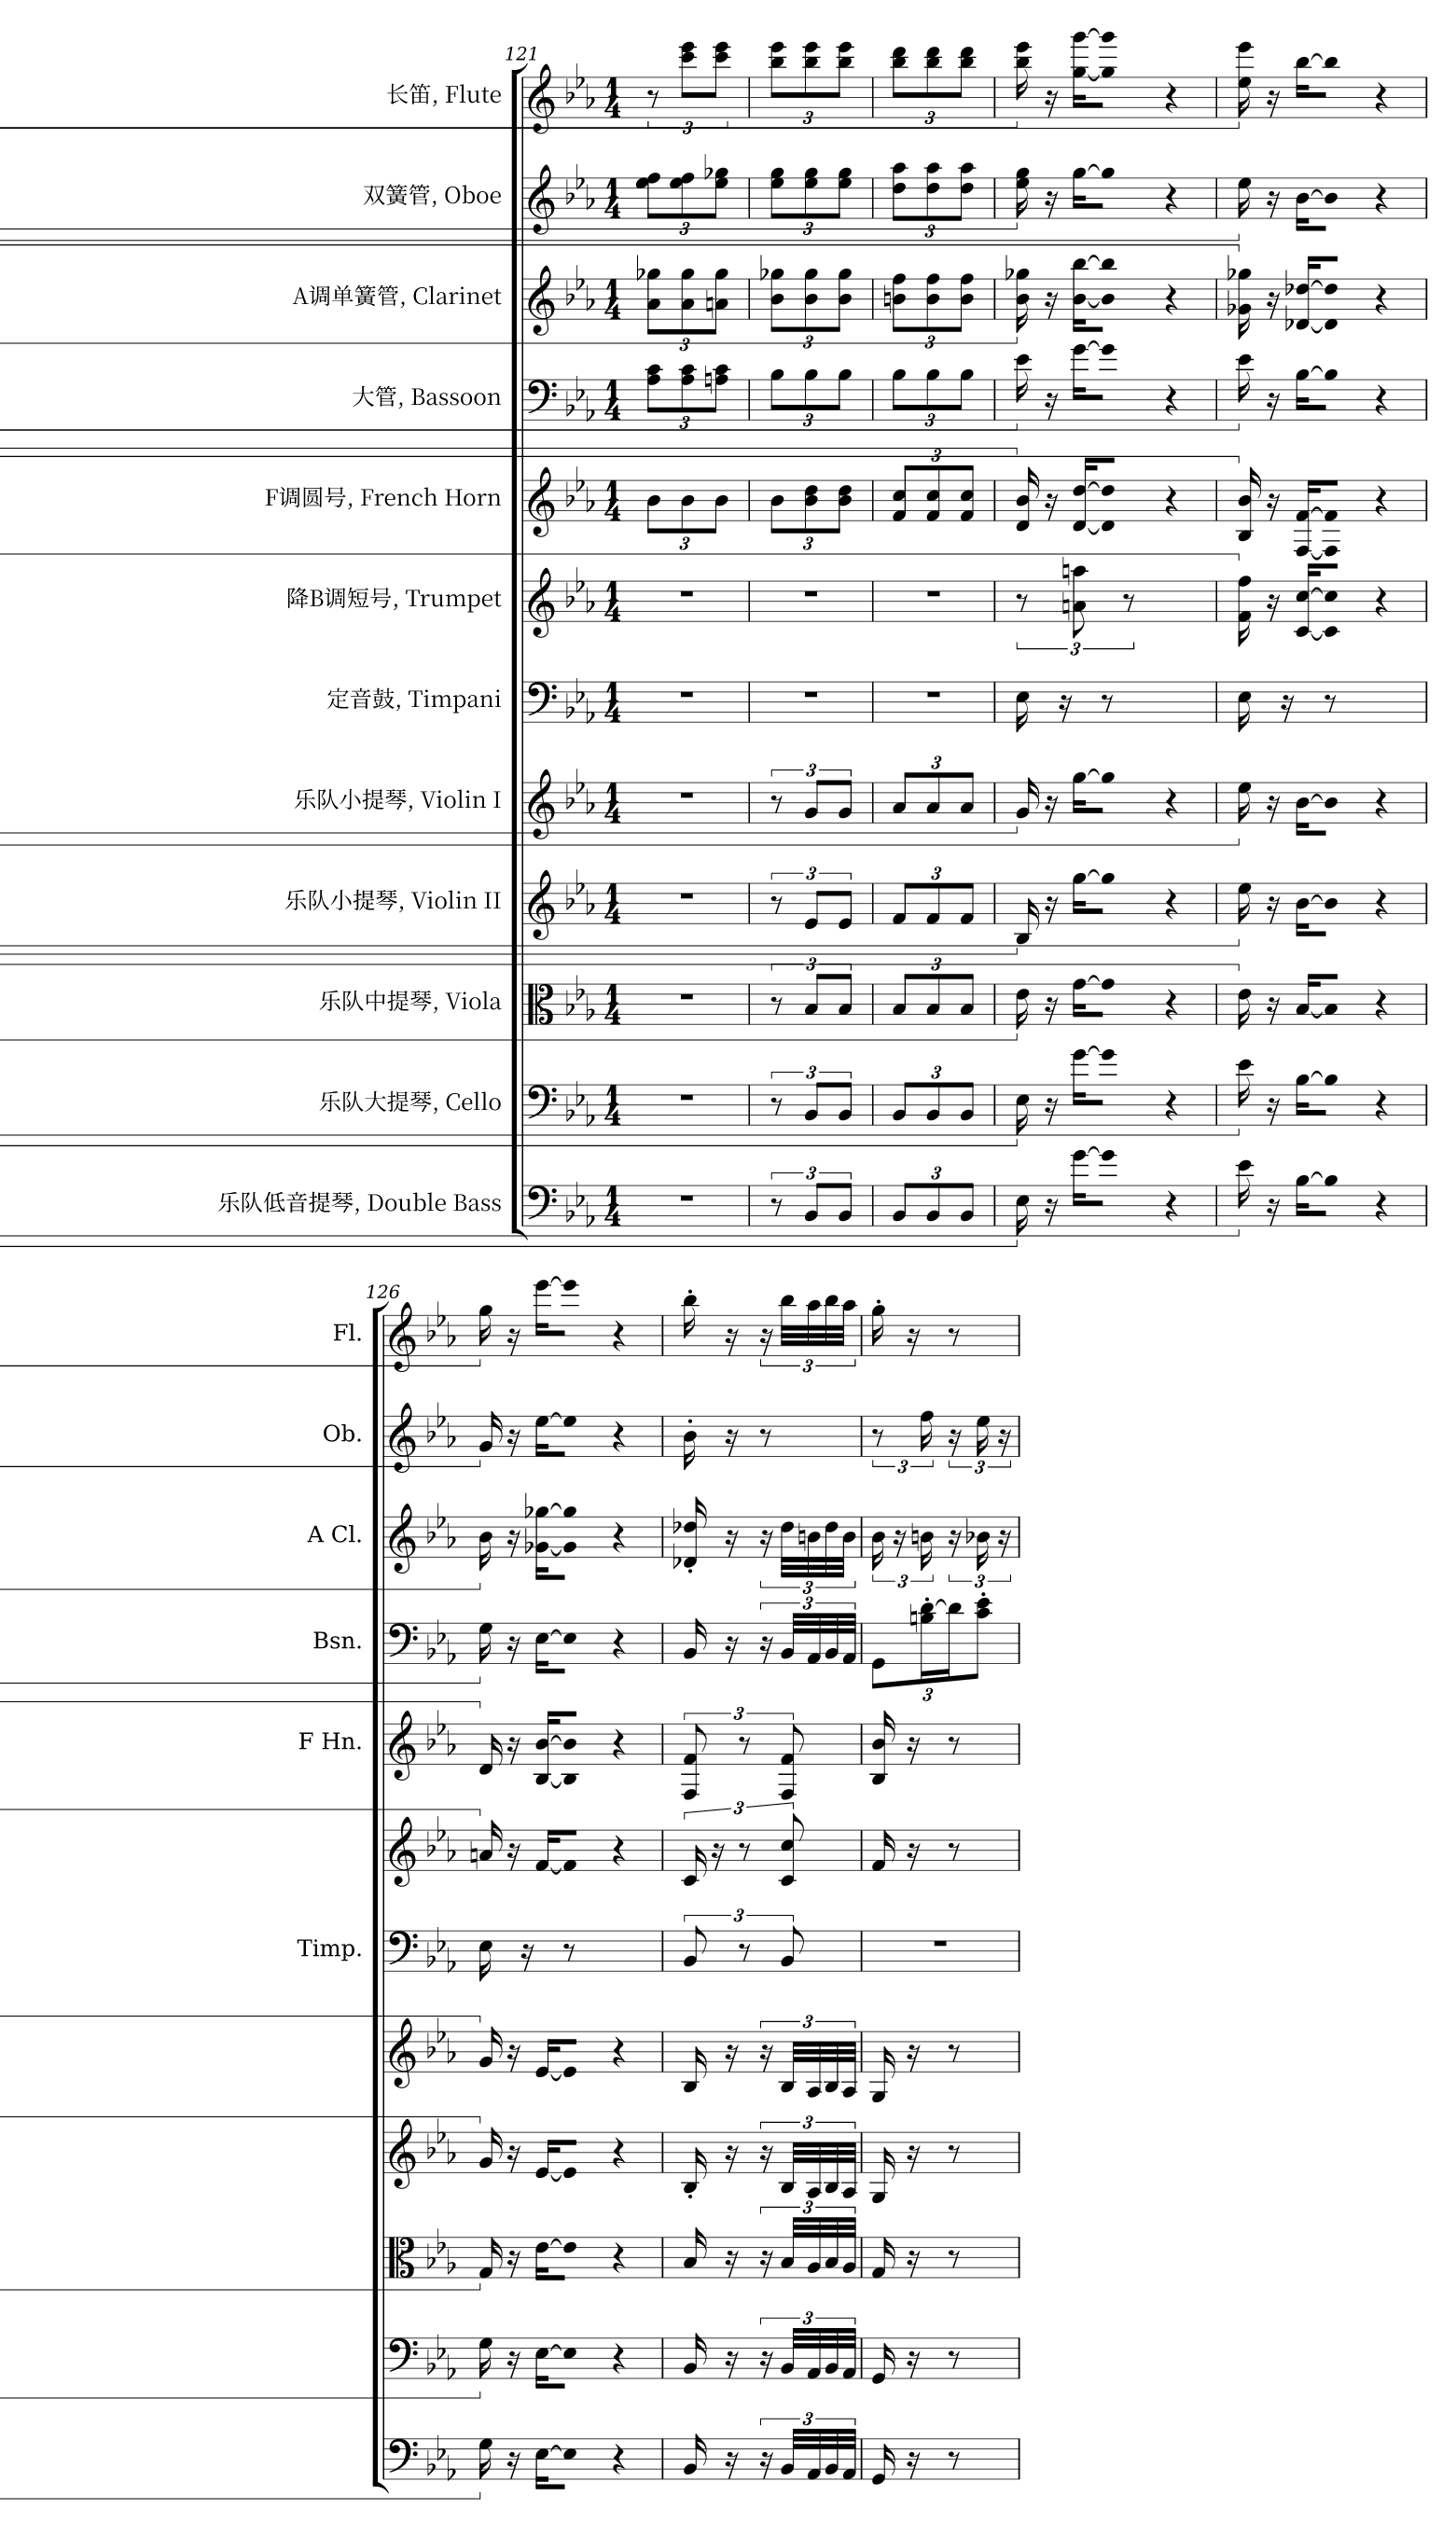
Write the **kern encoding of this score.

**kern	**kern	**kern	**kern	**kern	**kern	**kern	**kern	**kern	**kern	**kern	**kern
*part12	*part11	*part10	*part9	*part8	*part7	*part6	*part5	*part4	*part3	*part2	*part1
*staff12	*staff11	*staff10	*staff9	*staff8	*staff7	*staff6	*staff5	*staff4	*staff3	*staff2	*staff1
*I"乐队低音提琴, Double Bass	*I"乐队大提琴, Cello	*I"乐队中提琴, Viola	*I"乐队小提琴, Violin II	*I"乐队小提琴, Violin I	*I"定音鼓, Timpani	*I"降B调短号, Trumpet	*I"F调圆号, French Horn	*I"大管, Bassoon	*I"A调单簧管, Clarinet	*I"双簧管, Oboe	*I"长笛, Flute
*	*	*	*	*	*I'Timp.	*	*I'F Hn.	*I'Bsn.	*I'A Cl.	*I'Ob.	*I'Fl.
*clefF4	*clefF4	*clefC3	*clefG2	*clefG2	*clefF4	*clefG2	*clefG2	*clefF4	*clefG2	*clefG2	*clefG2
*ITrd7c12	*	*	*	*	*	*ITrd1c2	*ITrd4c7	*	*ITrd2c3	*	*
*k[b-e-a-]	*k[b-e-a-]	*k[b-e-a-]	*k[b-e-a-]	*k[b-e-a-]	*k[b-e-a-]	*k[b-e-a-d-g-]	*k[b-e-a-d-]	*k[b-e-a-]	*k[]	*k[b-e-a-]	*k[b-e-a-]
*M1/4	*M1/4	*M1/4	*M1/4	*M1/4	*M1/4	*M1/4	*M1/4	*M1/4	*M1/4	*M1/4	*M1/4
*	*	*	*	*	*	*	*Xbrackettup	*Xbrackettup	*Xbrackettup	*Xbrackettup	*
=121	=121	=121	=121	=121	=121	=121	=121	=121	=121	=121	=121
4r	4r	4r	4r	4r	4r	4r	12e-\L	12A-\ 12c\L	12f\ 12ee-X\L	12ee-\ 12ff\L	12r
.	.	.	.	.	.	.	12e-\	12A-\ 12c\	12f\ 12ee-\	12ee-\ 12ff\	12ccc\ 12eee-\L
.	.	.	.	.	.	.	12e-\J	12An\ 12c\J	12f#X\ 12ee-\J	12ee-\ 12gg-X\J	12ccc\ 12eee-\J
=122	=122	=122	=122	=122	=122	=122	=122	=122	=122	=122	=122
*	*	*	*	*	*	*	*	*	*	*	*Xbrackettup
12r	12r	12r	12r	12r	4r	4r	12e-\L	12B-\L	12g\ 12ee-X\L	12ee-\ 12gg\L	12bb-\ 12eee-\L
12BBB-/L	12BB-/L	12B-/L	12e-/L	12g/L	.	.	12e-\ 12g\	12B-\	12g\ 12ee-\	12ee-\ 12gg\	12bb-\ 12eee-\
12BBB-/J	12BB-/J	12B-/J	12e-/J	12g/J	.	.	12e-\ 12g\J	12B-\J	12g\ 12ee-\J	12ee-\ 12gg\J	12bb-\ 12eee-\J
=123	=123	=123	=123	=123	=123	=123	=123	=123	=123	=123	=123
*Xbrackettup	*Xbrackettup	*Xbrackettup	*Xbrackettup	*Xbrackettup	*	*	*	*	*	*	*
12BBB-/L	12BB-/L	12B-/L	12f/L	12a-/L	4r	4r	12B-/ 12f/L	12B-\L	12g#X\ 12dd\L	12dd\ 12aa-\L	12bb-\ 12ddd\L
12BBB-/	12BB-/	12B-/	12f/	12a-/	.	.	12B-/ 12f/	12B-\	12g#\ 12dd\	12dd\ 12aa-\	12bb-\ 12ddd\
12BBB-/J	12BB-/J	12B-/J	12f/J	12a-/J	.	.	12B-/ 12f/J	12B-\J	12g#\ 12dd\J	12dd\ 12aa-\J	12bb-\ 12ddd\J
=124	=124	=124	=124	=124	=124	=124	=124	=124	=124	=124	=124
*brackettup	*brackettup	*brackettup	*brackettup	*brackettup	*	*	*brackettup	*brackettup	*brackettup	*brackettup	*brackettup
24EE-\	24E-\	24e-\	24B-/	24g/	16E-\	12r	24G/ 24e-/	24e-\	24g\ 24ee-X\	24ee-\ 24gg\	24bb-\ 24eee-\
24r	24r	24r	24r	24r	.	.	24r	24r	24r	24r	24r
.	.	.	.	.	16r	.	.	.	.	.	.
[24G\LL	[24g\LL	[24g\LL	[24gg\LL	[24gg\LL	.	12gn\ 12ggn\	[24G/ [24g/LL	[24g\LL	[24g\ [24gg\LL	[24gg\LL	[24gg\ [24ggg\LL
16G\JJ]	16g\JJ]	16g\JJ]	16gg\JJ]	16gg\JJ]	8r	.	16G/] 16g/]JJ	16g\JJ]	16g\] 16gg\]JJ	16gg\JJ]	16gg\] 16ggg\]JJ
.	.	.	.	.	.	12r	.	.	.	.	.
16r	16r	16r	16r	16r	.	.	16r	16r	16r	16r	16r
!!LO:PB:g=z
=125	=125	=125	=125	=125	=125	=125	=125	=125	=125	=125	=125
24E-\	24e-\	24e-\	24ee-\	24ee-\	16E-\	24e-\ 24ee-\	24E-/ 24e-/	24e-\	24e-X\ 24ee-X\	24ee-\	24ee-\ 24eee-\
24r	24r	24r	24r	24r	.	24r	24r	24r	24r	24r	24r
.	.	.	.	.	16r	.	.	.	.	.	.
[24BB-\LL	[24B-\LL	[24B-/LL	[24b-\LL	[24b-\LL	.	[24B-/ [24b-/LL	[24BB-/ [24B-/LL	[24B-\LL	[24B-X/ [24b-X/LL	[24b-\LL	[24bb-\LL
16BB-\JJ]	16B-\JJ]	16B-/JJ]	16b-\JJ]	16b-\JJ]	8r	16B-/] 16b-/]JJ	16BB-/] 16B-/]JJ	16B-\JJ]	16B-/] 16b-/]JJ	16b-\JJ]	16bb-\JJ]
16r	16r	16r	16r	16r	.	16r	16r	16r	16r	16r	16r
=126	=126	=126	=126	=126	=126	=126	=126	=126	=126	=126	=126
24GG\	24G\	24G/	24g/	24g/	16E-\	24gn/	24G/	24G\	24g\	24g/	24gg\
24r	24r	24r	24r	24r	.	24r	24r	24r	24r	24r	24r
.	.	.	.	.	16r	.	.	.	.	.	.
[24EE-\LL	[24E-\LL	[24e-\LL	[24e-/LL	[24e-/LL	.	[24e-/LL	[24E-/ [24e-/LL	[24E-\LL	[24e-X\ [24ee-X\LL	[24ee-\LL	[24eee-\LL
16EE-\JJ]	16E-\JJ]	16e-\JJ]	16e-/JJ]	16e-/JJ]	8r	16e-/JJ]	16E-/] 16e-/]JJ	16E-\JJ]	16e-\] 16ee-\]JJ	16ee-\JJ]	16eee-\JJ]
16r	16r	16r	16r	16r	.	16r	16r	16r	16r	16r	16r
=127	=127	=127	=127	=127	=127	=127	=127	=127	=127	=127	=127
16BBB-/	16BB-/	16B-/	16B-'/	16B-/	12BB-/	24B-/	12BB-/ 12B-/	16BB-/	16B-X/' 16b-X/'	16b-'\	16bb-'\
.	.	.	.	.	.	24r	.	.	.	.	.
16r	16r	16r	16r	16r	.	.	.	16r	16r	16r	16r
.	.	.	.	.	12r	12r	12r	.	.	.	.
24r	24r	24r	24r	24r	.	.	.	24r	24r	8r	24r
48BBB-/LLL	48BB-/LLL	48B-/LLL	48B-/LLL	48B-/LLL	12BB-/	12B-/ 12b-/	12BB-/ 12B-/	48BB-/LLL	48b-\LLL	.	48bb-\LLL
*Xbrackettup	*Xbrackettup	*Xbrackettup	*Xbrackettup	*Xbrackettup	*	*	*	*Xbrackettup	*Xbrackettup	*	*Xbrackettup
48AAA-/	48AA-/	48A-/	48A-/	48A-/	.	.	.	48AA-/	48g#X\	.	48aa-\
48BBB-/	48BB-/	48B-/	48B-/	48B-/	.	.	.	48BB-/	48b-\	.	48bb-\
48AAA-/JJJ	48AA-/JJJ	48A-/JJJ	48A-/JJJ	48A-/JJJ	.	.	.	48AA-/JJJ	48g#\JJJ	.	48aa-\JJJ
=128	=128	=128	=128	=128	=128	=128	=128	=128	=128	=128	=128
*	*	*	*	*	*	*	*	*	*brackettup	*	*
16GGG/	16GG/	16G/	16G/	16G/	4r	16e-/	16E-/ 16e-/	12GG\L	24g\	12r	16gg'\
.	.	.	.	.	.	.	.	.	24r	.	.
16r	16r	16r	16r	16r	.	16r	16r	.	.	.	16r
.	.	.	.	.	.	.	.	24Bn\' [24d\'L	24g#X\	24ff\	.
8r	8r	8r	8r	8r	.	8r	8r	24d\J]	24r	24r	8r
.	.	.	.	.	.	.	.	12c\' 12e-\'J	24gn\	24ee-\	.
.	.	.	.	.	.	.	.	.	24r	24r	.
=	=	=	=	=	=	=	=	=	=	=	=
*-	*-	*-	*-	*-	*-	*-	*-	*-	*-	*-	*-
